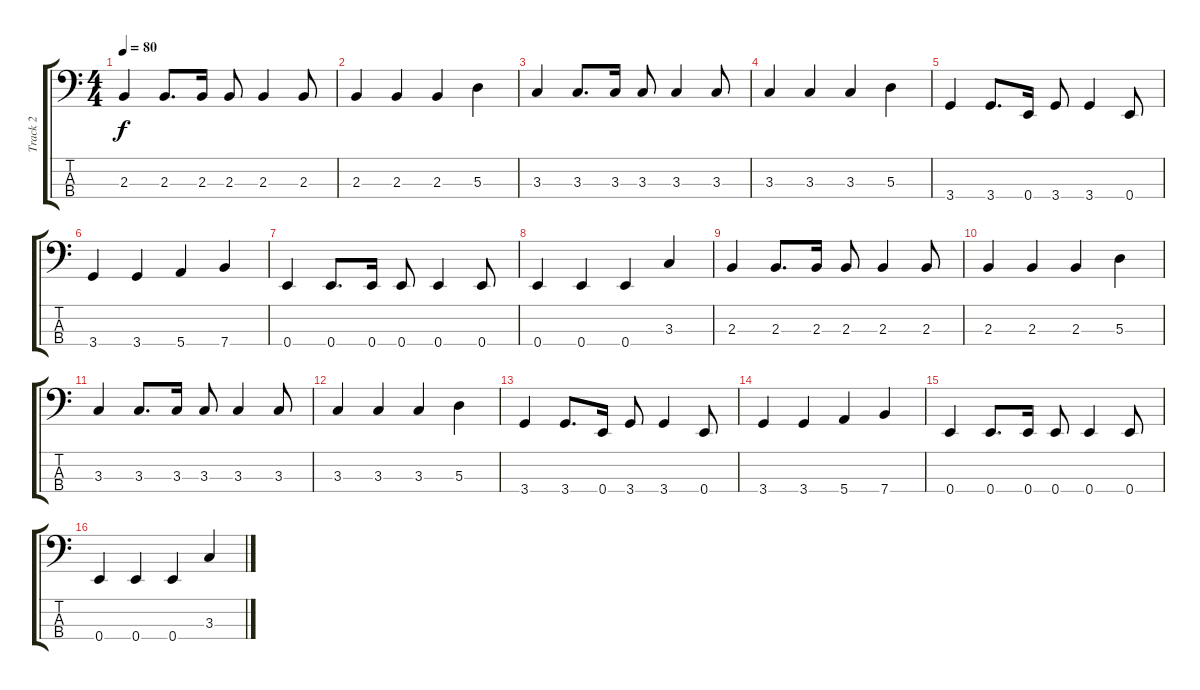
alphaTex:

\track ("Track 2" "Track 2") {instrument electricbassfinger}
\staff {score tabs}
\tuning (G2 D2 A1 E1) {hide}
\ts (4 4)
\tempo 80
\clef f4
\ks c
2.3.4{dy f} 2.3.8{d} 2.3.16 2.3.8 2.3.4 2.3.8 |
2.3.4 2.3.4 2.3.4 5.3.4 |
3.3.4 3.3.8{d} 3.3.16 3.3.8 3.3.4 3.3.8 |
3.3.4 3.3.4 3.3.4 5.3.4 |
3.4.4 3.4.8{d} 0.4.16 3.4.8 3.4.4 0.4.8 |
3.4.4 3.4.4 5.4.4 7.4.4 |
0.4.4 0.4.8{d} 0.4.16 0.4.8 0.4.4 0.4.8 |
0.4.4 0.4.4 0.4.4 3.3.4 |
2.3.4 2.3.8{d} 2.3.16 2.3.8 2.3.4 2.3.8 |
2.3.4 2.3.4 2.3.4 5.3.4 |
3.3.4 3.3.8{d} 3.3.16 3.3.8 3.3.4 3.3.8 |
3.3.4 3.3.4 3.3.4 5.3.4 |
3.4.4 3.4.8{d} 0.4.16 3.4.8 3.4.4 0.4.8 |
3.4.4 3.4.4 5.4.4 7.4.4 |
0.4.4 0.4.8{d} 0.4.16 0.4.8 0.4.4 0.4.8 |
0.4.4 0.4.4 0.4.4 3.3.4
